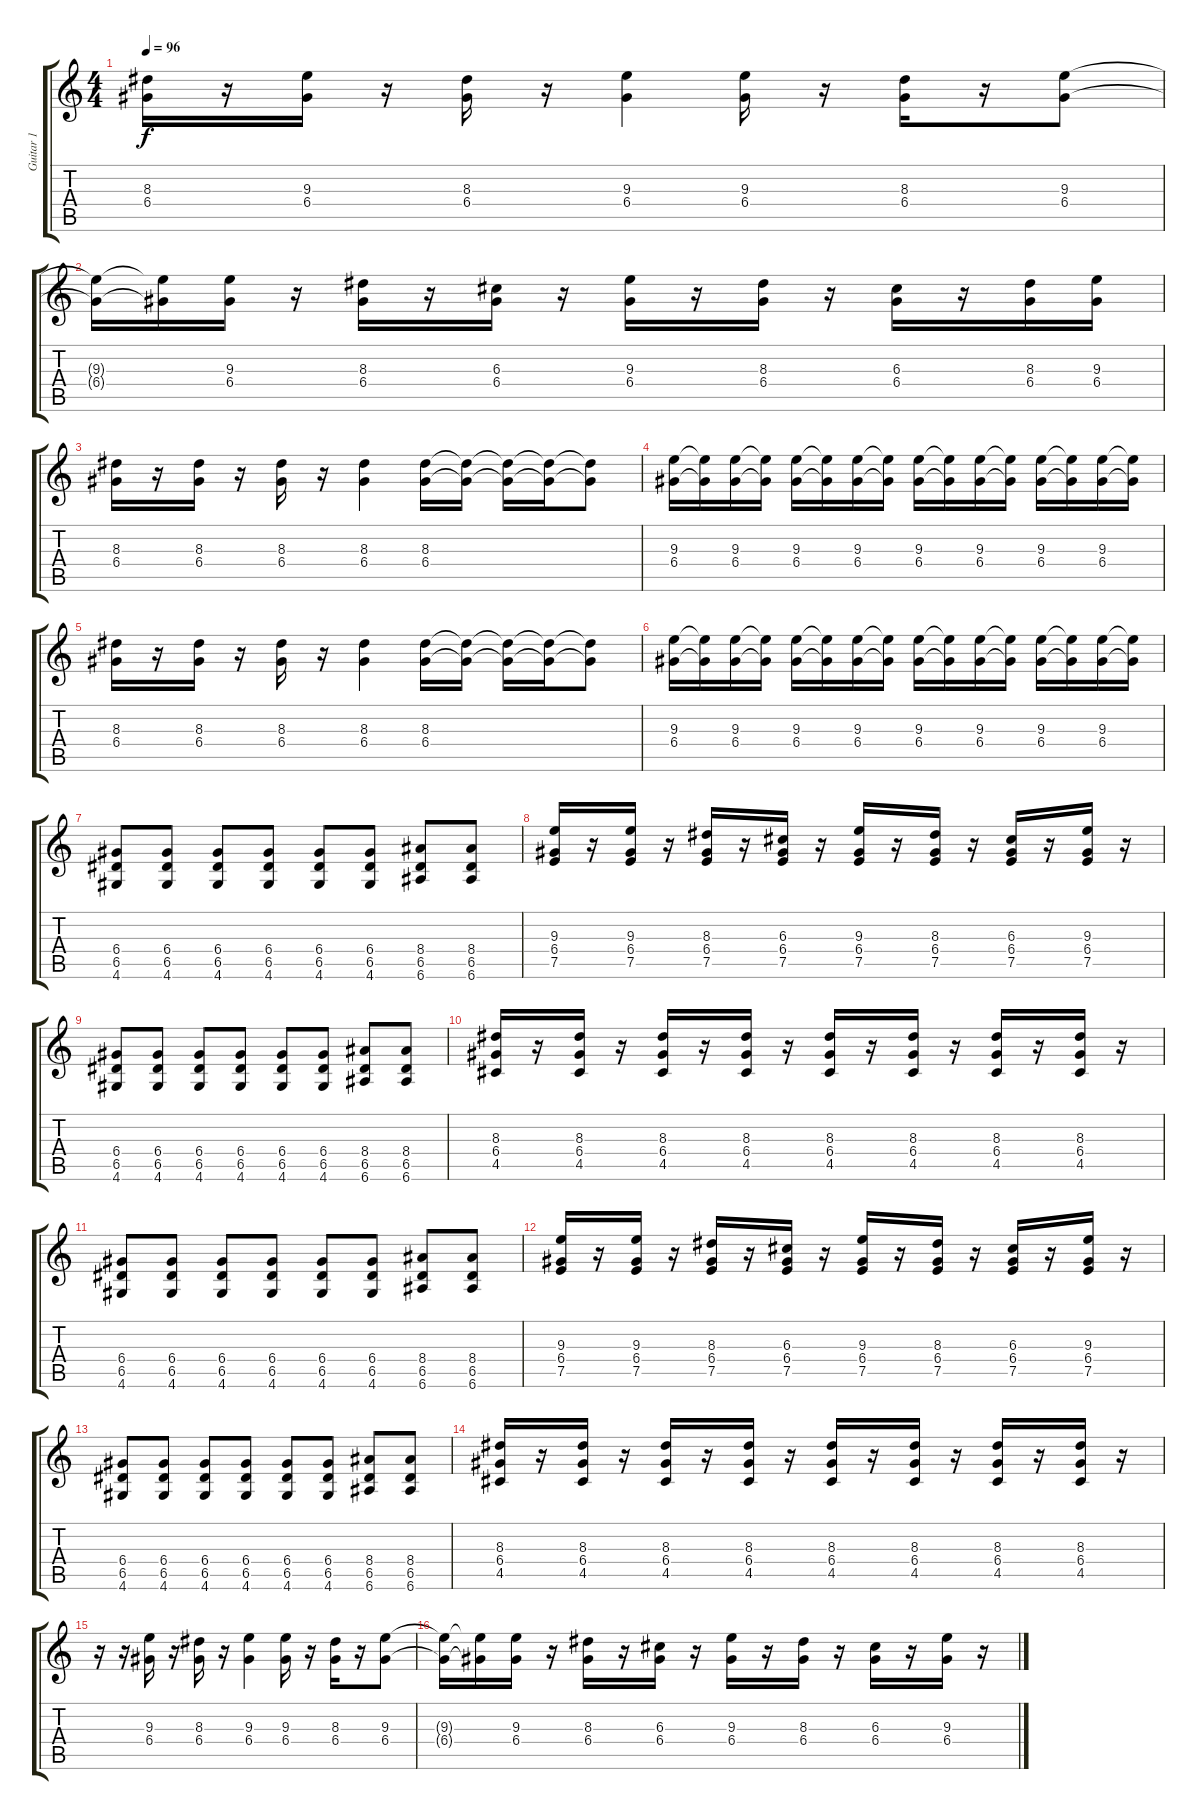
\track ("Guitar 1" "Guitar 1") {instrument overdrivenguitar}
\staff {score tabs}
\tuning (E4 B3 G3 D3 A2 E2) {hide}
\ts (4 4)
\tempo 96
\clef g2
\ks c
(8.3 6.4).16{dy f} r.16 (9.3 6.4).16 r.16 (8.3 6.4).16 r.16 (9.3 6.4).4 (9.3 6.4).16 r.16 (8.3 6.4).16 r.16 (9.3 6.4).8 |
(9.3{t} 6.4{t}).16 (9.3{t} 6.4{t}).16 (9.3 6.4).16 r.16 (8.3 6.4).16 r.16 (6.3 6.4).16 r.16 (9.3 6.4).16 r.16 (8.3 6.4).16 r.16 (6.3 6.4).16 r.16 (8.3 6.4).16 (9.3 6.4).16 |
(8.3 6.4).16 r.16 (8.3 6.4).16 r.16 (8.3 6.4).16 r.16 (8.3 6.4).4 (8.3 6.4).16 (8.3{t} 6.4{t}).16 (8.3{t} 6.4{t}).16 (8.3{t} 6.4{t}).16 (8.3{t} 6.4{t}).8 |
(9.3 6.4).16 (9.3{t} 6.4{t}).16 (9.3 6.4).16 (9.3{t} 6.4{t}).16 (9.3 6.4).16 (9.3{t} 6.4{t}).16 (9.3 6.4).16 (9.3{t} 6.4{t}).16 (9.3 6.4).16 (9.3{t} 6.4{t}).16 (9.3 6.4).16 (9.3{t} 6.4{t}).16 (9.3 6.4).16 (9.3{t} 6.4{t}).16 (9.3 6.4).16 (9.3{t} 6.4{t}).16 |
(8.3 6.4).16 r.16 (8.3 6.4).16 r.16 (8.3 6.4).16 r.16 (8.3 6.4).4 (8.3 6.4).16 (8.3{t} 6.4{t}).16 (8.3{t} 6.4{t}).16 (8.3{t} 6.4{t}).16 (8.3{t} 6.4{t}).8 |
(9.3 6.4).16 (9.3{t} 6.4{t}).16 (9.3 6.4).16 (9.3{t} 6.4{t}).16 (9.3 6.4).16 (9.3{t} 6.4{t}).16 (9.3 6.4).16 (9.3{t} 6.4{t}).16 (9.3 6.4).16 (9.3{t} 6.4{t}).16 (9.3 6.4).16 (9.3{t} 6.4{t}).16 (9.3 6.4).16 (9.3{t} 6.4{t}).16 (9.3 6.4).16 (9.3{t} 6.4{t}).16 |
(6.4 6.5 4.6).8{volume 13} (6.4 6.5 4.6).8 (6.4 6.5 4.6).8 (6.4 6.5 4.6).8 (6.4 6.5 4.6).8 (6.4 6.5 4.6).8 (8.4 6.5 6.6).8 (8.4 6.5 6.6).8 |
(9.3 6.4 7.5).16 r.16 (9.3 6.4 7.5).16 r.16 (8.3 6.4 7.5).16 r.16 (6.3 6.4 7.5).16 r.16 (9.3 6.4 7.5).16 r.16 (8.3 6.4 7.5).16 r.16 (6.3 6.4 7.5).16 r.16 (9.3 6.4 7.5).16 r.16 |
(6.4 6.5 4.6).8 (6.4 6.5 4.6).8 (6.4 6.5 4.6).8 (6.4 6.5 4.6).8 (6.4 6.5 4.6).8 (6.4 6.5 4.6).8 (8.4 6.5 6.6).8 (8.4 6.5 6.6).8 |
(8.3 6.4 4.5).16 r.16 (8.3 6.4 4.5).16 r.16 (8.3 6.4 4.5).16 r.16 (8.3 6.4 4.5).16 r.16 (8.3 6.4 4.5).16 r.16 (8.3 6.4 4.5).16 r.16 (8.3 6.4 4.5).16 r.16 (8.3 6.4 4.5).16 r.16 |
(6.4 6.5 4.6).8 (6.4 6.5 4.6).8 (6.4 6.5 4.6).8 (6.4 6.5 4.6).8 (6.4 6.5 4.6).8 (6.4 6.5 4.6).8 (8.4 6.5 6.6).8 (8.4 6.5 6.6).8 |
(9.3 6.4 7.5).16 r.16 (9.3 6.4 7.5).16 r.16 (8.3 6.4 7.5).16 r.16 (6.3 6.4 7.5).16 r.16 (9.3 6.4 7.5).16 r.16 (8.3 6.4 7.5).16 r.16 (6.3 6.4 7.5).16 r.16 (9.3 6.4 7.5).16 r.16 |
(6.4 6.5 4.6).8 (6.4 6.5 4.6).8 (6.4 6.5 4.6).8 (6.4 6.5 4.6).8 (6.4 6.5 4.6).8 (6.4 6.5 4.6).8 (8.4 6.5 6.6).8 (8.4 6.5 6.6).8 |
(8.3 6.4 4.5).16 r.16 (8.3 6.4 4.5).16 r.16 (8.3 6.4 4.5).16 r.16 (8.3 6.4 4.5).16 r.16 (8.3 6.4 4.5).16 r.16 (8.3 6.4 4.5).16 r.16 (8.3 6.4 4.5).16 r.16 (8.3 6.4 4.5).16 r.16 |
r.16{volume 11} r.16 (9.3 6.4).16 r.16 (8.3 6.4).16 r.16 (9.3 6.4).4 (9.3 6.4).16 r.16 (8.3 6.4).16 r.16 (9.3 6.4).8 |
(9.3{t} 6.4{t}).16 (9.3{t} 6.4{t}).16 (9.3 6.4).16 r.16 (8.3 6.4).16 r.16 (6.3 6.4).16 r.16 (9.3 6.4).16 r.16 (8.3 6.4).16 r.16 (6.3 6.4).16 r.16 (9.3 6.4).16 r.16
